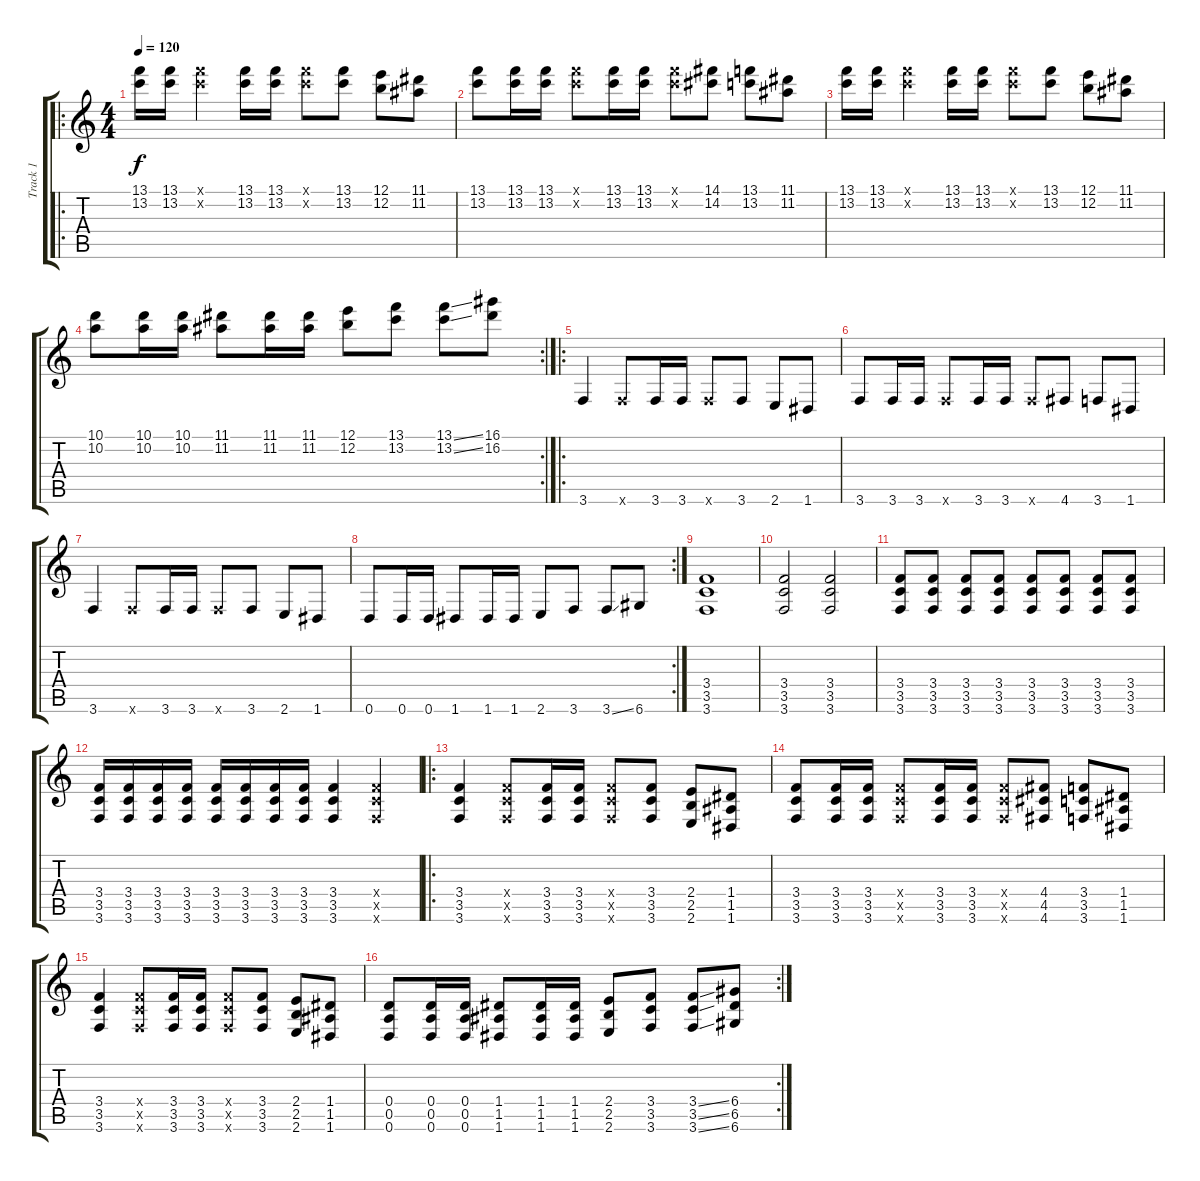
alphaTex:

\track ("Track 1" "Track 1") {instrument overdrivenguitar}
\staff {score tabs}
\tuning (E4 B3 G3 D3 A2 D2) {hide}
\ro
\ts (4 4)
\tempo 120
\clef g2
\ks c
(13.1 13.2).16{dy f} (13.1 13.2).16 (13.1{x} 13.2{x}).4 (13.1 13.2).16 (13.1 13.2).16 (13.1{x} 13.2{x}).8 (13.1 13.2).8 (12.1 12.2).8 (11.1 11.2).8 |
(13.1 13.2).8 (13.1 13.2).16 (13.1 13.2).16 (13.1{x} 13.2{x}).8 (13.1 13.2).16 (13.1 13.2).16 (13.1{x} 13.2{x}).8 (14.1 14.2).8 (13.1 13.2).8 (11.1 11.2).8 |
(13.1 13.2).16 (13.1 13.2).16 (13.1{x} 13.2{x}).4 (13.1 13.2).16 (13.1 13.2).16 (13.1{x} 13.2{x}).8 (13.1 13.2).8 (12.1 12.2).8 (11.1 11.2).8 |
\rc 2
(10.1 10.2).8 (10.1 10.2).16 (10.1 10.2).16 (11.1 11.2).8 (11.1 11.2).16 (11.1 11.2).16 (12.1 12.2).8 (13.1 13.2).8 (13.1{ss} 13.2{ss}).8 (16.1 16.2).8 |
\ro
3.6.4 3.6{x}.8 3.6.16 3.6.16 3.6{x}.8 3.6.8 2.6.8 1.6.8 |
3.6.8 3.6.16 3.6.16 3.6{x}.8 3.6.16 3.6.16 3.6{x}.8 4.6.8 3.6.8 1.6.8 |
3.6.4 3.6{x}.8 3.6.16 3.6.16 3.6{x}.8 3.6.8 2.6.8 1.6.8 |
\rc 2
0.6.8 0.6.16 0.6.16 1.6.8 1.6.16 1.6.16 2.6.8 3.6.8 3.6{ss}.8 6.6.8 |
(3.4 3.5 3.6).1 |
(3.4 3.5 3.6).2 (3.4 3.5 3.6).2 |
(3.4 3.5 3.6).8 (3.4 3.5 3.6).8 (3.4 3.5 3.6).8 (3.4 3.5 3.6).8 (3.4 3.5 3.6).8 (3.4 3.5 3.6).8 (3.4 3.5 3.6).8 (3.4 3.5 3.6).8 |
(3.4 3.5 3.6).16 (3.4 3.5 3.6).16 (3.4 3.5 3.6).16 (3.4 3.5 3.6).16 (3.4 3.5 3.6).16 (3.4 3.5 3.6).16 (3.4 3.5 3.6).16 (3.4 3.5 3.6).16 (3.4 3.5 3.6).4 (3.4{x} 3.5{x} 3.6{x}).4 |
\ro
(3.4 3.5 3.6).4 (3.4{x} 3.5{x} 3.6{x}).8 (3.4 3.5 3.6).16 (3.4 3.5 3.6).16 (3.4{x} 3.5{x} 3.6{x}).8 (3.4 3.5 3.6).8 (2.4 2.5 2.6).8 (1.4 1.5 1.6).8 |
(3.4 3.5 3.6).8 (3.4 3.5 3.6).16 (3.4 3.5 3.6).16 (3.4{x} 3.5{x} 3.6{x}).8 (3.4 3.5 3.6).16 (3.4 3.5 3.6).16 (3.4{x} 3.5{x} 3.6{x}).8 (4.4 4.5 4.6).8 (3.4 3.5 3.6).8 (1.4 1.5 1.6).8 |
(3.4 3.5 3.6).4 (3.4{x} 3.5{x} 3.6{x}).8 (3.4 3.5 3.6).16 (3.4 3.5 3.6).16 (3.4{x} 3.5{x} 3.6{x}).8 (3.4 3.5 3.6).8 (2.4 2.5 2.6).8 (1.4 1.5 1.6).8 |
\rc 2
(0.4 0.5 0.6).8 (0.4 0.5 0.6).16 (0.4 0.5 0.6).16 (1.4 1.5 1.6).8 (1.4 1.5 1.6).16 (1.4 1.5 1.6).16 (2.4 2.5 2.6).8 (3.4 3.5 3.6).8 (3.4{ss} 3.5{ss} 3.6{ss}).8 (6.4 6.5 6.6).8
